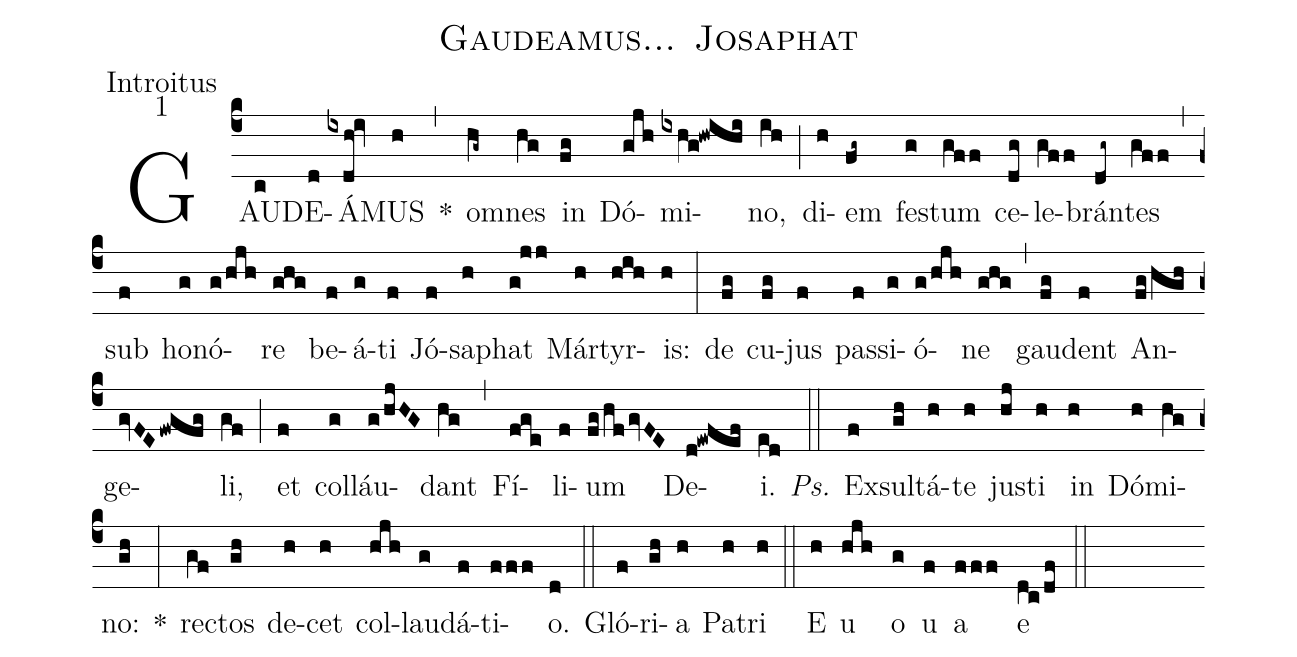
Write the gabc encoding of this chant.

name:Gaudeamus... Josaphat;
office-part:Introitus;
mode:1;
%%
(c4) GAU(c)DE(d)Á(ixdh!iv)MUS(h) *(,) o(hg~)mnes(hg) in(fg) Dó(gjh)mi(ixhg!hwihi)no,(ih) (;) di(h)em(fg~) fe(g)stum(gff) ce(dg)le(gff)brán(dg~)tes(gff) (,) sub(f) ho(g)nó(g/hjh)re(ghg) be(f)á(g)ti(f) Jó(f)sa(h)phat(g!jj) Már(h)tyr(hih)is:(h) (:) de(fg) cu(fg)jus(f) pas(f)si(g)ó(g/hjh)ne(ghg) (,) gau(fg)dent(f) An(fg/hgh)ge(gvFEfwgfg)li,(gf) (;) et(f) col(g)láu(g/hjHG)dant(hg) (,) Fí(fge)li(f)um(fg/hfgvFE) De(d!ewfef)i.(ed) <i>Ps.</i>(::) Ex(f)sul(gh)tá(h)te(h) ju(hj)sti(h) in(h) Dó(h)mi(hg)no:(gh) *(:) re(gf)ctos(gh) de(h)cet(h) col(hjh)lau(g)dá(f)ti(fff)o.(d) (::) Gló(f)ri(gh)a(h) Pa(h)tri(h) (::) E(h) u(hjh) o(g) u(f) a(fff) e(dc/df) (::)
